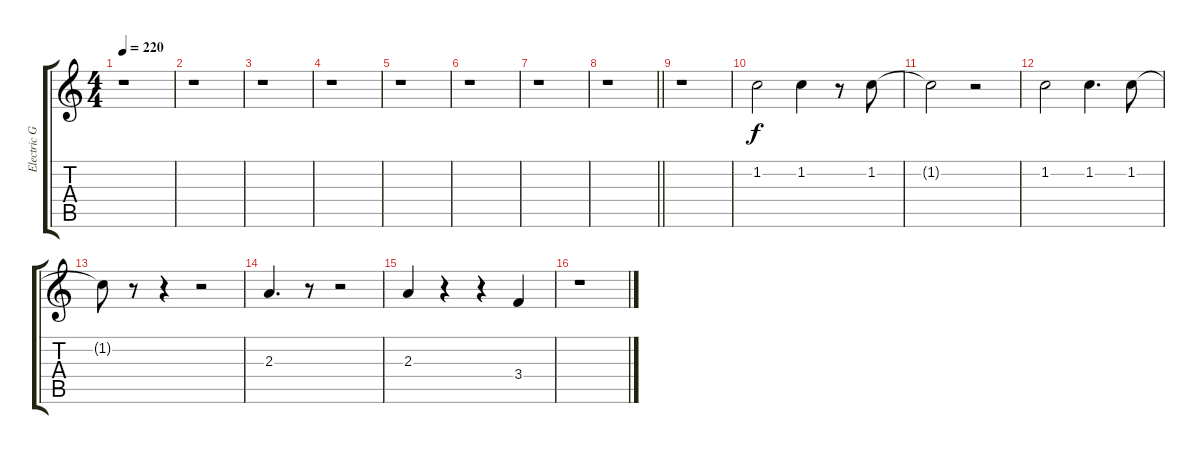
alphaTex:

\track ("Electric Guitar (Clean Tone) Telecaster" "Electric G") {instrument electricguitarclean}
\staff {score tabs}
\tuning (E4 B3 G3 D3 A2 E2) {hide}
\ts (4 4)
\tempo 220
\clef g2
\ks c
r.1{dy f} |
r.1 |
r.1 |
r.1 |
r.1 |
r.1 |
r.1 |
\barLineRight lightlight
r.1 |
r.1 |
1.2.2 1.2.4 r.8 1.2.8 |
1.2{t}.2 r.2 |
1.2.2 1.2.4{d} 1.2.8 |
1.2{t}.8 r.8 r.4 r.2 |
2.3.4{d} r.8 r.2 |
2.3.4 r.4 r.4 3.4.4 |
r.1
